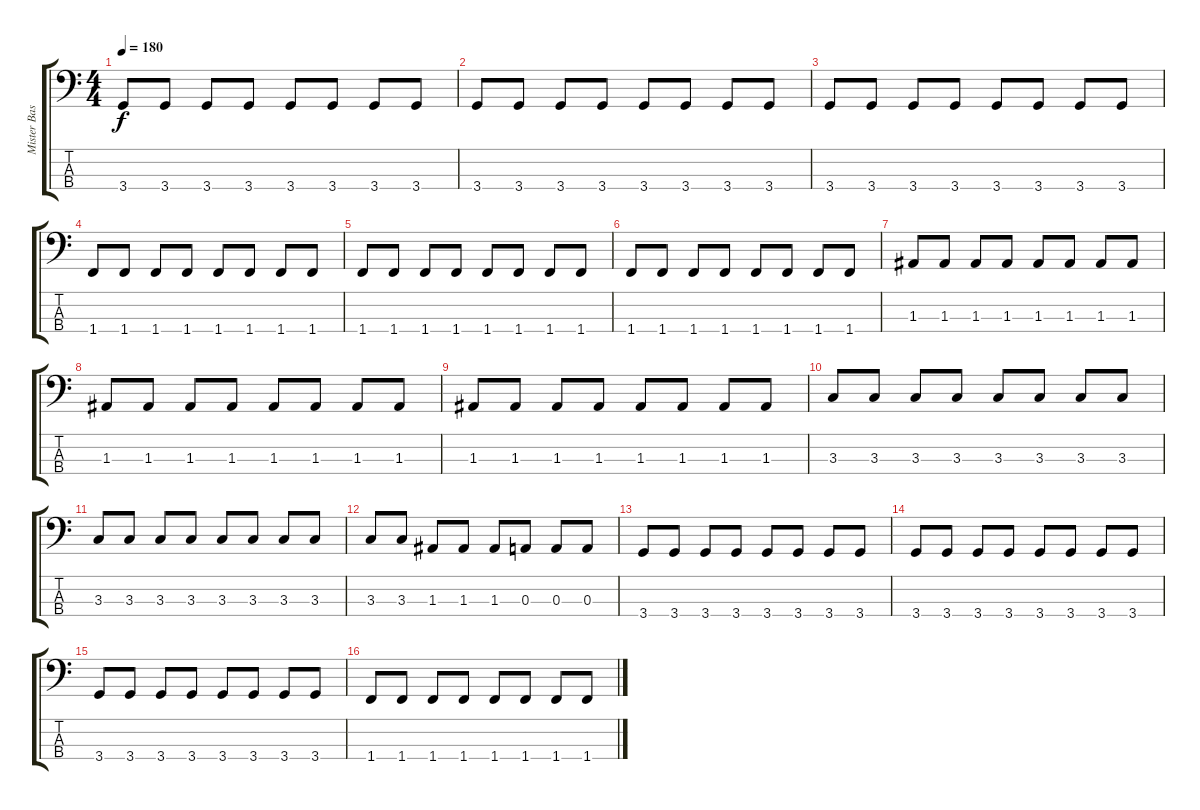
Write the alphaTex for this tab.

\track ("Mister Bass" "Mister Bas") {instrument electricbassfinger}
\staff {score tabs}
\tuning (G2 D2 A1 E1) {hide}
\ts (4 4)
\tempo 180
\clef f4
\ks c
3.4.8{dy f} 3.4.8 3.4.8 3.4.8 3.4.8 3.4.8 3.4.8 3.4.8 |
3.4.8 3.4.8 3.4.8 3.4.8 3.4.8 3.4.8 3.4.8 3.4.8 |
3.4.8 3.4.8 3.4.8 3.4.8 3.4.8 3.4.8 3.4.8 3.4.8 |
1.4.8 1.4.8 1.4.8 1.4.8 1.4.8 1.4.8 1.4.8 1.4.8 |
1.4.8 1.4.8 1.4.8 1.4.8 1.4.8 1.4.8 1.4.8 1.4.8 |
1.4.8 1.4.8 1.4.8 1.4.8 1.4.8 1.4.8 1.4.8 1.4.8 |
1.3.8 1.3.8 1.3.8 1.3.8 1.3.8 1.3.8 1.3.8 1.3.8 |
1.3.8 1.3.8 1.3.8 1.3.8 1.3.8 1.3.8 1.3.8 1.3.8 |
1.3.8 1.3.8 1.3.8 1.3.8 1.3.8 1.3.8 1.3.8 1.3.8 |
3.3.8 3.3.8 3.3.8 3.3.8 3.3.8 3.3.8 3.3.8 3.3.8 |
3.3.8 3.3.8 3.3.8 3.3.8 3.3.8 3.3.8 3.3.8 3.3.8 |
3.3.8 3.3.8 1.3.8 1.3.8 1.3.8 0.3.8 0.3.8 0.3.8 |
3.4.8 3.4.8 3.4.8 3.4.8 3.4.8 3.4.8 3.4.8 3.4.8 |
3.4.8 3.4.8 3.4.8 3.4.8 3.4.8 3.4.8 3.4.8 3.4.8 |
3.4.8 3.4.8 3.4.8 3.4.8 3.4.8 3.4.8 3.4.8 3.4.8 |
1.4.8 1.4.8 1.4.8 1.4.8 1.4.8 1.4.8 1.4.8 1.4.8
